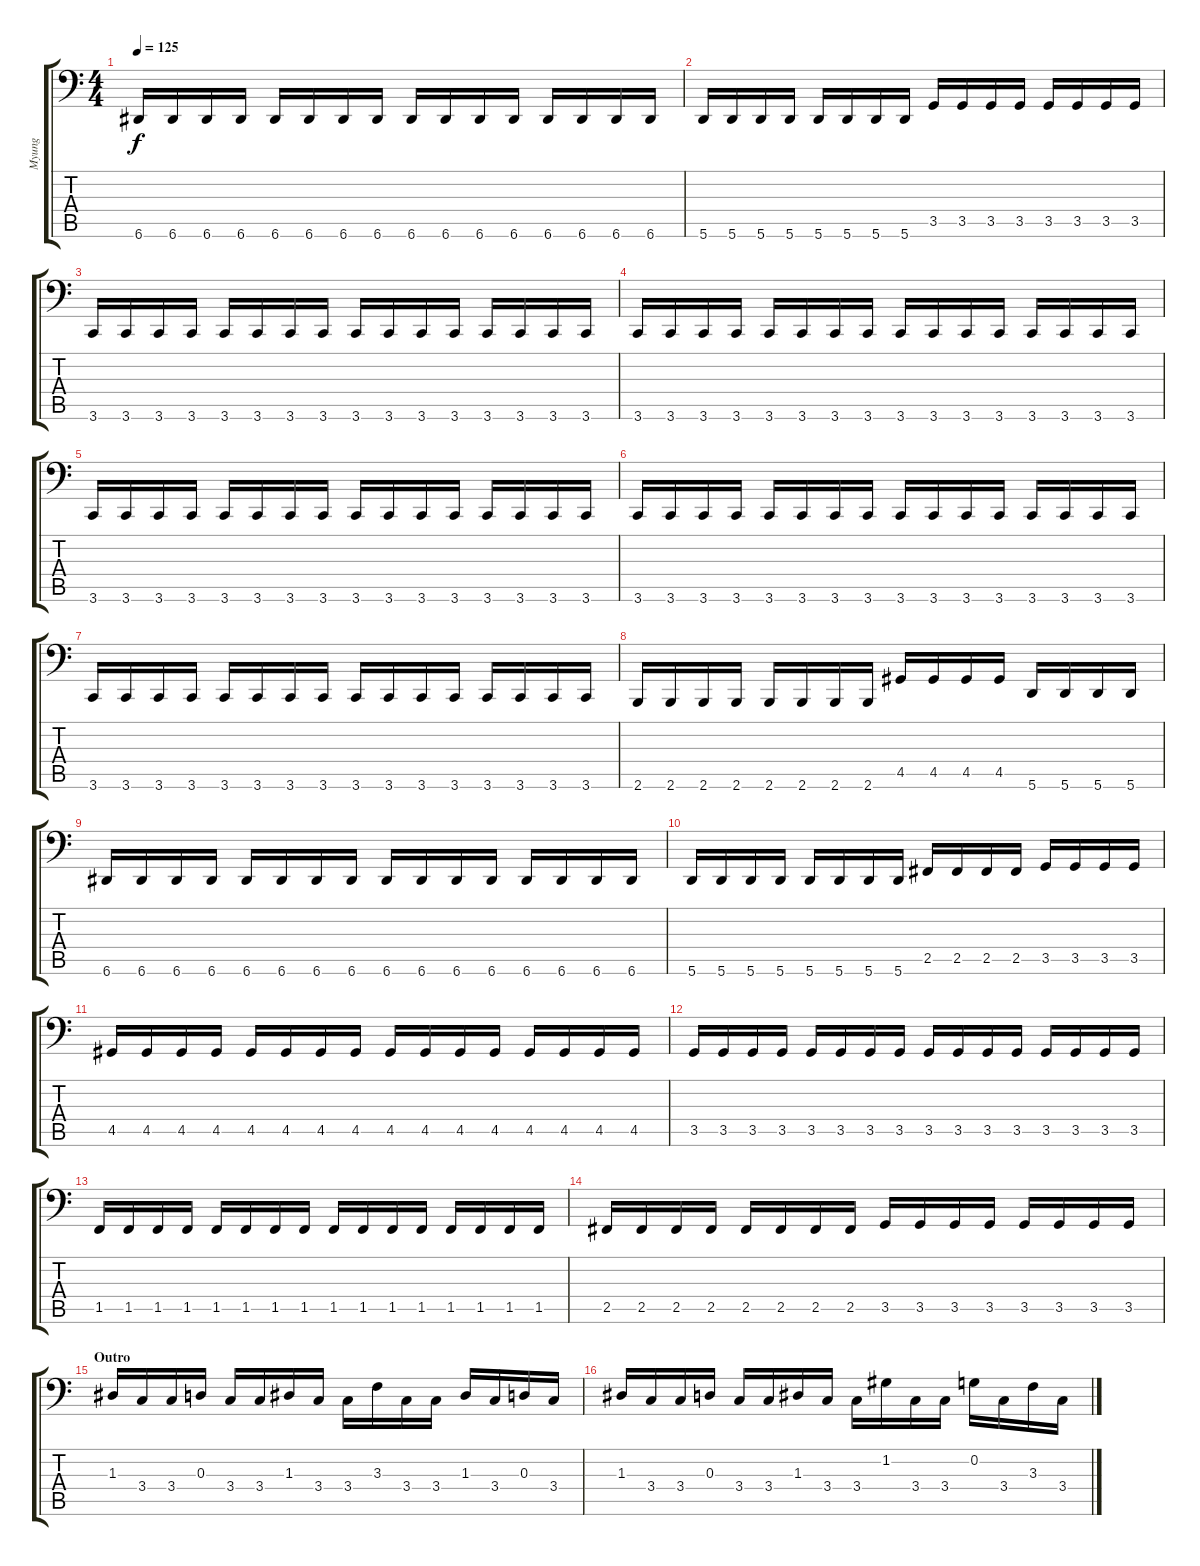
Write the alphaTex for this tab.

\track ("Myung" "Myung") {instrument electricbassfinger}
\staff {score tabs}
\tuning (C3 G2 D2 A1 E1 A0) {hide}
\ts (4 4)
\tempo 125
\clef f4
\ks c
6.6.16{dy f} 6.6.16 6.6.16 6.6.16 6.6.16 6.6.16 6.6.16 6.6.16 6.6.16 6.6.16 6.6.16 6.6.16 6.6.16 6.6.16 6.6.16 6.6.16 |
5.6.16 5.6.16 5.6.16 5.6.16 5.6.16 5.6.16 5.6.16 5.6.16 3.5.16 3.5.16 3.5.16 3.5.16 3.5.16 3.5.16 3.5.16 3.5.16 |
3.6.16 3.6.16 3.6.16 3.6.16 3.6.16 3.6.16 3.6.16 3.6.16 3.6.16 3.6.16 3.6.16 3.6.16 3.6.16 3.6.16 3.6.16 3.6.16 |
3.6.16 3.6.16 3.6.16 3.6.16 3.6.16 3.6.16 3.6.16 3.6.16 3.6.16 3.6.16 3.6.16 3.6.16 3.6.16 3.6.16 3.6.16 3.6.16 |
3.6.16 3.6.16 3.6.16 3.6.16 3.6.16 3.6.16 3.6.16 3.6.16 3.6.16 3.6.16 3.6.16 3.6.16 3.6.16 3.6.16 3.6.16 3.6.16 |
3.6.16 3.6.16 3.6.16 3.6.16 3.6.16 3.6.16 3.6.16 3.6.16 3.6.16 3.6.16 3.6.16 3.6.16 3.6.16 3.6.16 3.6.16 3.6.16 |
3.6.16 3.6.16 3.6.16 3.6.16 3.6.16 3.6.16 3.6.16 3.6.16 3.6.16 3.6.16 3.6.16 3.6.16 3.6.16 3.6.16 3.6.16 3.6.16 |
2.6.16 2.6.16 2.6.16 2.6.16 2.6.16 2.6.16 2.6.16 2.6.16 4.5.16 4.5.16 4.5.16 4.5.16 5.6.16 5.6.16 5.6.16 5.6.16 |
6.6.16 6.6.16 6.6.16 6.6.16 6.6.16 6.6.16 6.6.16 6.6.16 6.6.16 6.6.16 6.6.16 6.6.16 6.6.16 6.6.16 6.6.16 6.6.16 |
5.6.16 5.6.16 5.6.16 5.6.16 5.6.16 5.6.16 5.6.16 5.6.16 2.5.16 2.5.16 2.5.16 2.5.16 3.5.16 3.5.16 3.5.16 3.5.16 |
4.5.16 4.5.16 4.5.16 4.5.16 4.5.16 4.5.16 4.5.16 4.5.16 4.5.16 4.5.16 4.5.16 4.5.16 4.5.16 4.5.16 4.5.16 4.5.16 |
3.5.16 3.5.16 3.5.16 3.5.16 3.5.16 3.5.16 3.5.16 3.5.16 3.5.16 3.5.16 3.5.16 3.5.16 3.5.16 3.5.16 3.5.16 3.5.16 |
1.5.16 1.5.16 1.5.16 1.5.16 1.5.16 1.5.16 1.5.16 1.5.16 1.5.16 1.5.16 1.5.16 1.5.16 1.5.16 1.5.16 1.5.16 1.5.16 |
2.5.16 2.5.16 2.5.16 2.5.16 2.5.16 2.5.16 2.5.16 2.5.16 3.5.16 3.5.16 3.5.16 3.5.16 3.5.16 3.5.16 3.5.16 3.5.16 |
\section ("" "Outro")
1.3.16 3.4.16 3.4.16 0.3.16 3.4.16 3.4.16 1.3.16 3.4.16 3.4.16 3.3.16 3.4.16 3.4.16 1.3.16 3.4.16 0.3.16 3.4.16 |
1.3.16 3.4.16 3.4.16 0.3.16 3.4.16 3.4.16 1.3.16 3.4.16 3.4.16 1.2.16 3.4.16 3.4.16 0.2.16 3.4.16 3.3.16 3.4.16
